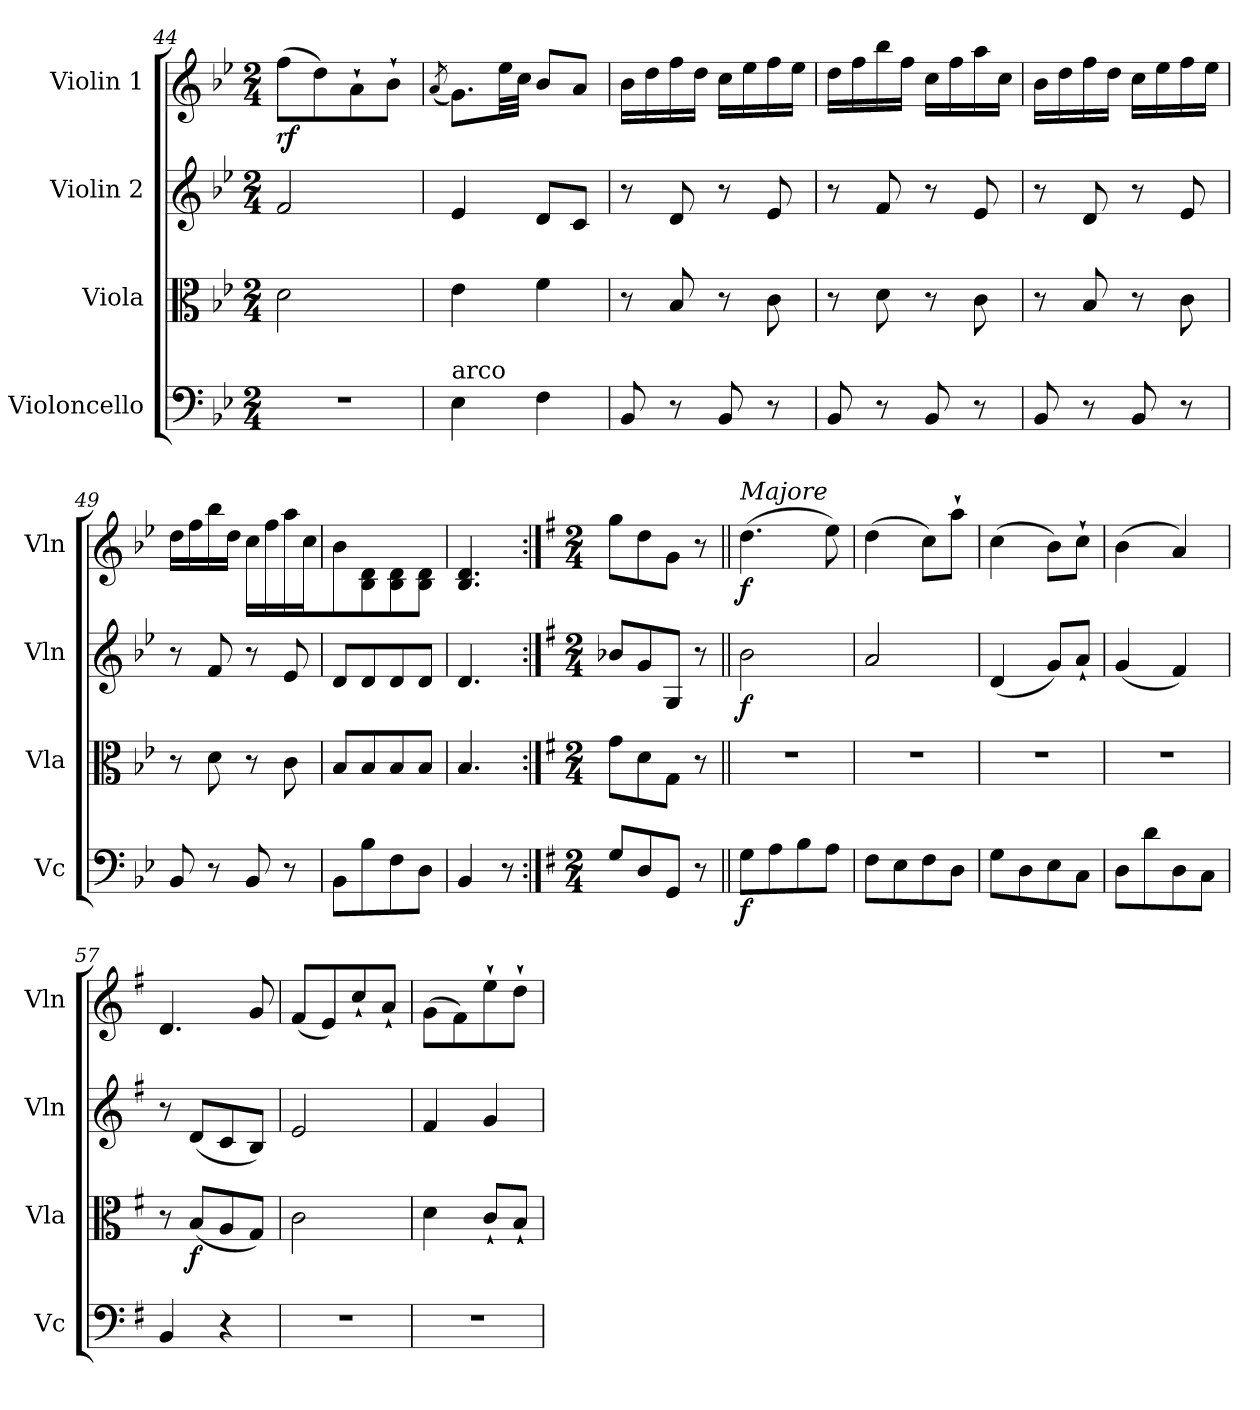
**kern	**dynam	**kern	**dynam	**kern	**dynam	**kern	**dynam
*part4	*part4	*part3	*part3	*part2	*part2	*part1	*part1
*staff4	*staff4	*staff3	*staff3	*staff2	*staff2	*staff1	*staff1
*I"Violoncello	*	*I"Viola	*	*I"Violin 2	*	*I"Violin 1	*
*I'Vc	*	*I'Vla	*	*I'Vln	*	*I'Vln	*
!!LO:LB:g=z
*clefF4	*	*clefC3	*	*clefG2	*	*clefG2	*
*k[b-e-]	*	*k[b-e-]	*	*k[b-e-]	*	*k[b-e-]	*
*M2/4	*	*M2/4	*	*M2/4	*	*M2/4	*
=44	=44	=44	=44	=44	=44	=44	=44
!	!	!	!	!	!	!	!LO:DY:b
2r	.	2d\	.	2f/	.	(>8ff\L	rf
.	.	.	.	.	.	8dd\)	.
.	.	.	.	.	.	8a`\	.
.	.	.	.	.	.	8b-`\J	.
=45	=45	=45	=45	=45	=45	=45	=45
.	.	.	.	.	.	(8qa/	.
!LO:TX:a:t=arco	!	!	!	!	!	!	!
4E-\	.	4e-\	.	4e-/	.	8.g\L)	.
.	.	.	.	.	.	32ee-\LL	.
.	.	.	.	.	.	32cc\JJJ	.
4F\	.	4f\	.	8d/L	.	8b-/L	.
.	.	.	.	8c/J	.	8a/J	.
=46	=46	=46	=46	=46	=46	=46	=46
8BB-/	.	8r	.	8r	.	16b-\LL	.
.	.	.	.	.	.	16dd\	.
8r	.	8B-/	.	8d/	.	16ff\	.
.	.	.	.	.	.	16dd\JJ	.
8BB-/	.	8r	.	8r	.	16cc\LL	.
.	.	.	.	.	.	16ee-\	.
8r	.	8c\	.	8e-/	.	16ff\	.
.	.	.	.	.	.	16ee-\JJ	.
=47	=47	=47	=47	=47	=47	=47	=47
8BB-/	.	8r	.	8r	.	16dd\LL	.
.	.	.	.	.	.	16ff\	.
8r	.	8d\	.	8f/	.	16bb-\	.
.	.	.	.	.	.	16ff\JJ	.
8BB-/	.	8r	.	8r	.	16cc\LL	.
.	.	.	.	.	.	16ff\	.
8r	.	8c\	.	8e-/	.	16aa\	.
.	.	.	.	.	.	16cc\JJ	.
=48	=48	=48	=48	=48	=48	=48	=48
8BB-/	.	8r	.	8r	.	16b-\LL	.
.	.	.	.	.	.	16dd\	.
8r	.	8B-/	.	8d/	.	16ff\	.
.	.	.	.	.	.	16dd\JJ	.
8BB-/	.	8r	.	8r	.	16cc\LL	.
.	.	.	.	.	.	16ee-\	.
8r	.	8c\	.	8e-/	.	16ff\	.
.	.	.	.	.	.	16ee-\JJ	.
!!LO:LB:g=z
=49	=49	=49	=49	=49	=49	=49	=49
8BB-/	.	8r	.	8r	.	16dd\LL	.
.	.	.	.	.	.	16ff\	.
8r	.	8d\	.	8f/	.	16bb-\	.
.	.	.	.	.	.	16dd\JJ	.
8BB-/	.	8r	.	8r	.	16cc\LL	.
.	.	.	.	.	.	16ff\	.
8r	.	8c\	.	8e-/	.	16aa\	.
.	.	.	.	.	.	16cc\J	.
=50	=50	=50	=50	=50	=50	=50	=50
8BB-\L	.	8B-/L	.	8d/L	.	8b-\	.
8B-\	.	8B-/	.	8d/	.	8B-\ 8d\	.
8F\	.	8B-/	.	8d/	.	8B-\ 8d\	.
8D\J	.	8B-/J	.	8d/J	.	8B-\ 8d\J	.
=51	=51	=51	=51	=51	=51	=51	=51
4BB-/	.	4.B-/	.	4.d/	.	4.B-/ 4.d/	.
8r	.	.	.	.	.	.	.
!!LO:LB:g=z
=52:|!	=52:|!	=52:|!	=52:|!	=52:|!	=52:|!	=52:|!	=52:|!
*k[f#]	*	*k[f#]	*	*k[f#]	*	*k[f#]	*
*M2/4	*	*M2/4	*	*M2/4	*	*M2/4	*
8G/L	.	8g\L	.	8b-X/L	.	8gg\L	.
8D/	.	8d\	.	8g/	.	8dd\	.
8GG/J	.	8G\J	.	8G/J	.	8g\J	.
8r	.	8r	.	8r	.	8r	.
=53||	=53||	=53||	=53||	=53||	=53||	=53||	=53||
!	!	!	!	!	!	!LO:TX:a:i:t=Majore	!
!	!LO:DY:b	!	!	!	!LO:DY:b	!	!LO:DY:b
8G\L	f	2r	.	2b\	f	(>4.dd\	f
8A\	.	.	.	.	.	.	.
8B\	.	.	.	.	.	.	.
8A\J	.	.	.	.	.	8ee\)	.
=54	=54	=54	=54	=54	=54	=54	=54
8F#\L	.	2r	.	2a/	.	(>4dd\	.
8E\	.	.	.	.	.	.	.
8F#\	.	.	.	.	.	8cc\L)	.
8D\J	.	.	.	.	.	8aa`\J	.
=55	=55	=55	=55	=55	=55	=55	=55
8G\L	.	2r	.	(4d/	.	(>4cc\	.
8D\	.	.	.	.	.	.	.
8E\	.	.	.	8g/L)	.	8b\L)	.
8C\J	.	.	.	8a`/J	.	8cc`\J	.
=56	=56	=56	=56	=56	=56	=56	=56
8D\L	.	2r	.	(<4g/	.	(>4b\	.
8d\	.	.	.	.	.	.	.
8D\	.	.	.	4f#/)	.	4a/)	.
8C\J	.	.	.	.	.	.	.
=57	=57	=57	=57	=57	=57	=57	=57
4BB/	.	8r	.	8r	.	4.d/	.
!	!	!	!LO:DY:b	!	!	!	!
.	.	(8B/L	f	(<8d/L	.	.	.
4r	.	8A/	.	8c/	.	.	.
.	.	8G/J)	.	8B/J)	.	8g/	.
=58	=58	=58	=58	=58	=58	=58	=58
2r	.	2c\	.	2e/	.	(<8f#/L	.
.	.	.	.	.	.	8e/)	.
.	.	.	.	.	.	8cc`/	.
.	.	.	.	.	.	8a`/J	.
=59	=59	=59	=59	=59	=59	=59	=59
2r	.	4d\	.	4f#/	.	(>8g\L	.
.	.	.	.	.	.	8f#\)	.
.	.	8c`/L	.	4g/	.	8ee`\	.
.	.	8B`/J	.	.	.	8dd`\J	.
=	=	=	=	=	=	=	=
*-	*-	*-	*-	*-	*-	*-	*-
